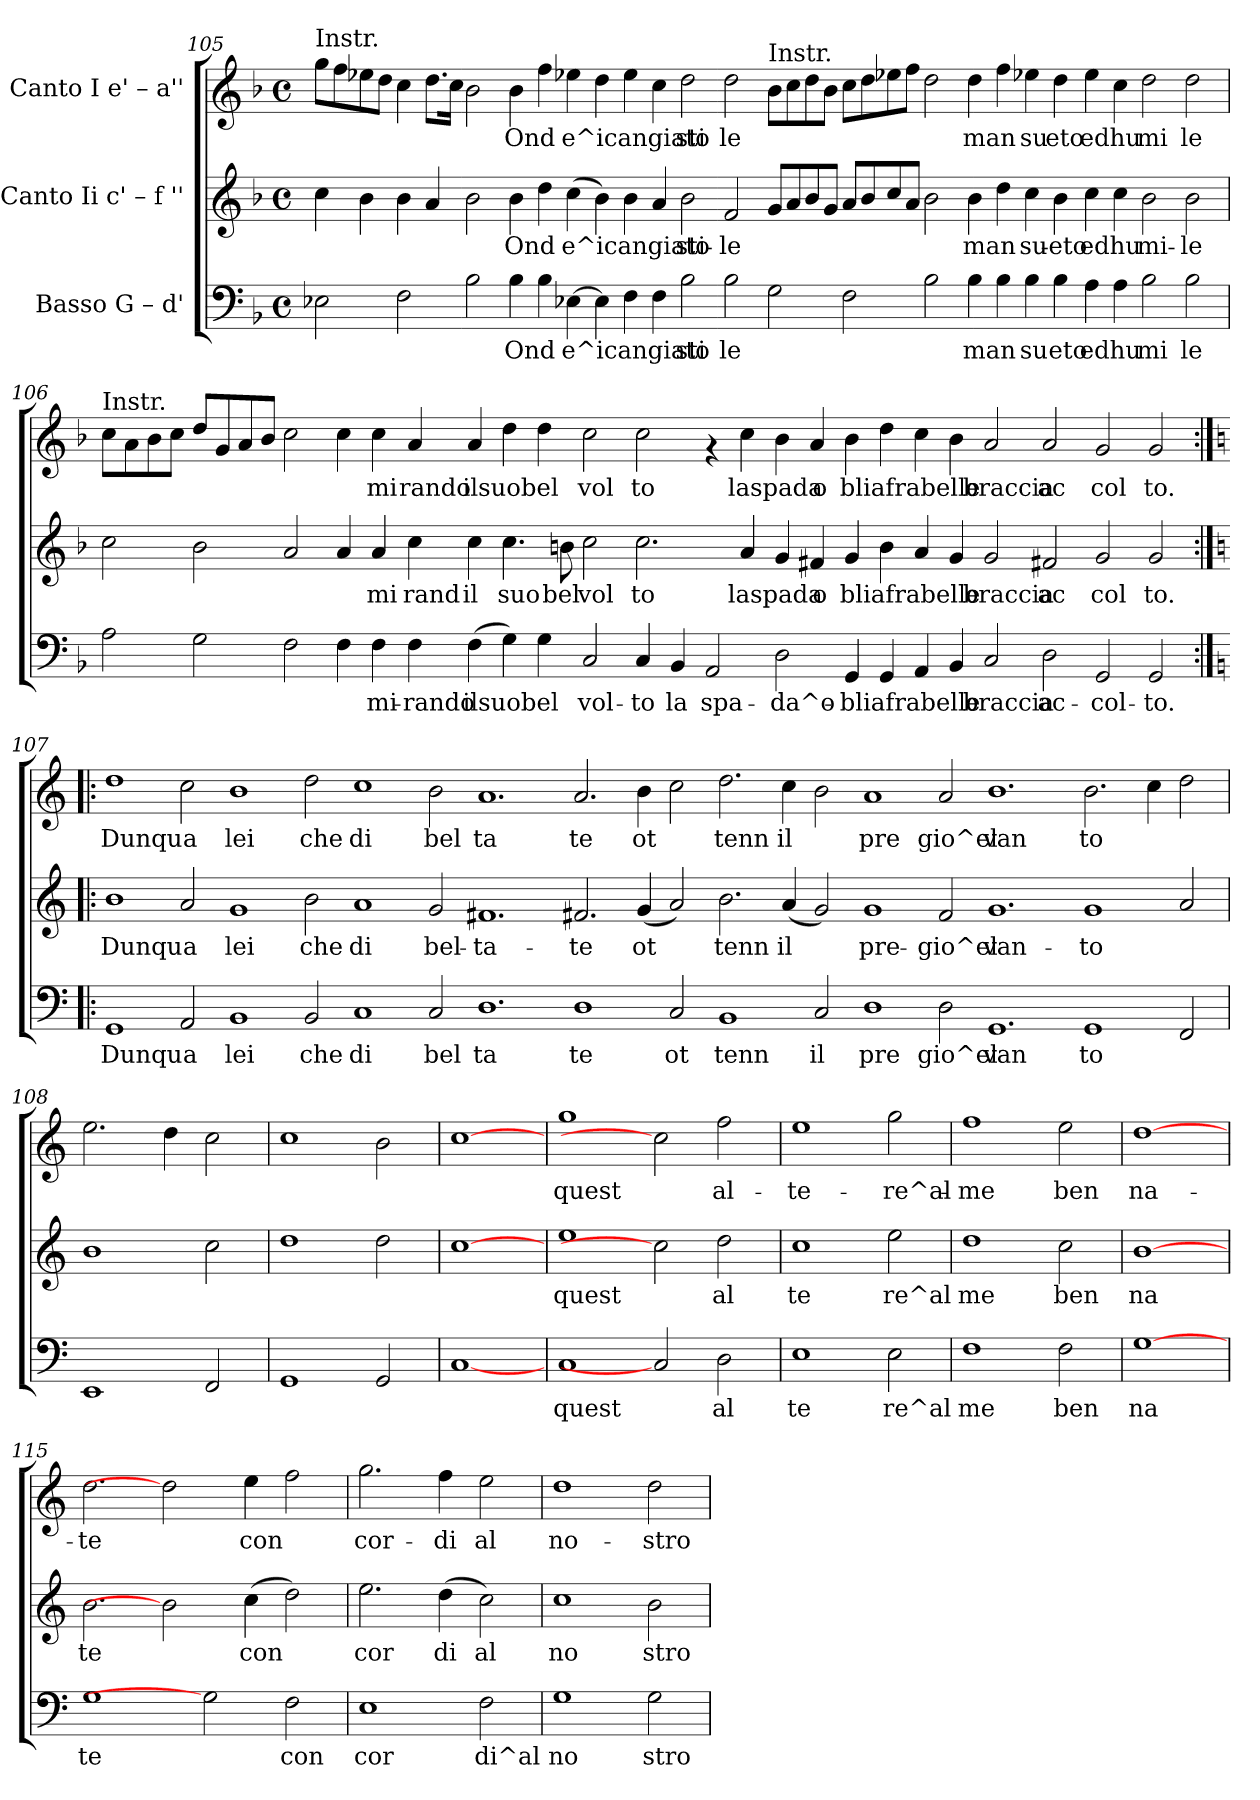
**kern	**text	**kern	**text	**kern	**text
*part3	*part3	*part2	*part2	*part1	*part1
*staff3	*staff3	*staff2	*staff2	*staff1	*staff1
*I"Basso  G – d'	*	*I"Canto Ii  c' – f ''	*	*I"Canto I  e' – a''	*
*clefF4	*	*clefG2	*	*clefG2	*
*k[b-]	*	*k[b-]	*	*k[b-]	*
*F:	*	*F:	*	*F:	*
*M4/4	*	*M4/4	*	*M4/4	*
*met(c)	*	*met(c)	*	*met(c)	*
=105	=105	=105	=105	=105	=105
!	!	!	!	!LO:TX:a:t=Instr.	!
!	!LO:LY:b:cj	!	!LO:LY:b:cj	!	!LO:LY:b:cj
2E-X\	.	4cc\	.	8gg\L	.
!	!	!	!	!	!LO:LY:b:cj
.	.	.	.	8ff\	.
!	!	!	!LO:LY:b:cj	!	!LO:LY:b:cj
.	.	4b-\	.	8ee-X\	.
!	!	!	!	!	!LO:LY:b:cj
.	.	.	.	8dd\J	.
!	!LO:LY:b:cj	!	!LO:LY:b:cj	!	!LO:LY:b:cj
2F\	.	4b-\	.	4cc\	.
!	!	!	!LO:LY:b:cj	!	!LO:LY:b:cj
.	.	4a/	.	8.dd\L	.
!	!	!	!	!	!LO:LY:b:cj
.	.	.	.	16cc\J	.
!	!LO:LY:b:cj	!	!LO:LY:b:cj	!	!LO:LY:b:cj
2B-\	.	2b-\	.	2b-\	.
!	!LO:LY:b:cj	!	!LO:LY:b:cj	!	!LO:LY:b:cj
4B-\	Ond	4b-\	Ond	4b-\	Ond
!	!LO:LY:b:cj	!	!LO:LY:b:cj	!	!LO:LY:b:cj
4B-\	.	4dd\	.	4ff\	.
!	!LO:LY:b:cj	!	!LO:LY:b:cj	!	!LO:LY:b:cj
[<4E-X\	e^icangiato	(<4cc\	e^icangiato	4ee-X\	e^icangiato
!	!LO:LY:b:cj	!	!LO:LY:b:cj	!	!LO:LY:b:cj
4E-\]	.	4b-\)	.	4dd\	.
!	!LO:LY:b:cj	!	!LO:LY:b:cj	!	!LO:LY:b:cj
4F\	.	4b-\	.	4ee-\	.
!	!LO:LY:b:cj	!	!LO:LY:b:cj	!	!LO:LY:b:cj
4F\	.	4a/	.	4cc\	.
!	!LO:LY:b:cj	!	!LO:LY:b:cj	!	!LO:LY:b:cj
2B-\	sti	2b-\	sti-	2dd\	sti
!	!LO:LY:b:cj	!	!LO:LY:b:cj	!	!LO:LY:b:cj
2B-\	le	2f/	-le	2dd\	le
!	!	!	!	!LO:TX:a:t=Instr.	!
!	!LO:LY:b:cj	!	!LO:LY:b:cj	!	!LO:LY:b:cj
2G\	.	8g/L	.	8b-\L	.
!	!	!	!LO:LY:b:cj	!	!LO:LY:b:cj
.	.	8a/	.	8cc\	.
!	!	!	!LO:LY:b:cj	!	!LO:LY:b:cj
.	.	8b-/	.	8dd\	.
!	!	!	!LO:LY:b:cj	!	!LO:LY:b:cj
.	.	8g/J	.	8b-\J	.
!	!LO:LY:b:cj	!	!LO:LY:b:cj	!	!LO:LY:b:cj
2F\	.	8a/L	.	8cc\L	.
!	!	!	!LO:LY:b:cj	!	!LO:LY:b:cj
.	.	8b-/	.	8dd\	.
!	!	!	!LO:LY:b:cj	!	!LO:LY:b:cj
.	.	8cc/	.	8ee-X\	.
!	!	!	!LO:LY:b:cj	!	!LO:LY:b:cj
.	.	8a/J	.	8ff\J	.
!	!LO:LY:b:cj	!	!LO:LY:b:cj	!	!LO:LY:b:cj
2B-\	.	2b-\	.	2dd\	.
!	!LO:LY:b:cj	!	!LO:LY:b:cj	!	!LO:LY:b:cj
4B-\	man	4b-\	man-	4dd\	man
!	!LO:LY:b:cj	!	!LO:LY:b:cj	!	!LO:LY:b:cj
4B-\	.	4dd\	--	4ff\	.
!	!LO:LY:b:cj	!	!LO:LY:b:cj	!	!LO:LY:b:cj
4B-\	su	4cc\	-su-	4ee-X\	su
!	!LO:LY:b:cj	!	!LO:LY:b:cj	!	!LO:LY:b:cj
4B-\	eto	4b-\	-eto	4dd\	eto
!	!LO:LY:b:cj	!	!LO:LY:b:cj	!	!LO:LY:b:cj
4A\	edhu	4cc\	edhu-	4ee-\	edhu
!	!LO:LY:b:cj	!	!LO:LY:b:cj	!	!LO:LY:b:cj
4A\	.	4cc\	--	4cc\	.
!	!LO:LY:b:cj	!	!LO:LY:b:cj	!	!LO:LY:b:cj
2B-\	mi	2b-\	-mi-	2dd\	mi
!	!LO:LY:b:cj	!	!LO:LY:b:cj	!	!LO:LY:b:cj
2B-\	le	2b-\	-le	2dd\	le
!!LO:PB:g=z
=106	=106	=106	=106	=106	=106
!	!	!	!	!LO:TX:a:t=Instr.	!
!	!LO:LY:b:cj	!	!LO:LY:b:cj	!	!LO:LY:b:cj
2A\	.	2cc\	.	8cc\L	.
!	!	!	!	!	!LO:LY:b:cj
.	.	.	.	8a\	.
!	!	!	!	!	!LO:LY:b:cj
.	.	.	.	8b-\	.
!	!	!	!	!	!LO:LY:b:cj
.	.	.	.	8cc\J	.
!	!LO:LY:b:cj	!	!LO:LY:b:cj	!	!LO:LY:b:cj
2G\	.	2b-\	.	8dd/L	.
!	!	!	!	!	!LO:LY:b:cj
.	.	.	.	8g/	.
!	!	!	!	!	!LO:LY:b:cj
.	.	.	.	8a/	.
!	!	!	!	!	!LO:LY:b:cj
.	.	.	.	8b-/J	.
!	!LO:LY:b:cj	!	!LO:LY:b:cj	!	!LO:LY:b:cj
2F\	.	2a/	.	2cc\	.
!	!LO:LY:b:cj	!	!LO:LY:b:cj	!	!LO:LY:b:cj
4F\	.	4a/	.	4cc\	.
!	!LO:LY:b:cj	!	!LO:LY:b:cj	!	!LO:LY:b:cj
4F\	mi-	4a/	mi	4cc\	mi
!	!LO:LY:b:cj	!	!LO:LY:b:cj	!	!LO:LY:b:cj
4F\	-rando	4cc\	rand	4a/	rando
!	!LO:LY:b:cj	!	!LO:LY:b:cj	!	!LO:LY:b:cj
(<4F\	ilsuobel	4cc\	il	4a/	ilsuobel
!	!LO:LY:b:cj	!	!LO:LY:b:cj	!	!LO:LY:b:cj
4G\)	.	4.cc\	suo	4dd\	.
!	!LO:LY:b:cj	!	!	!	!LO:LY:b:cj
4G\	.	.	.	4dd\	.
!	!	!	!LO:LY:b:cj	!	!
.	.	8bn\	bel	.	.
!	!LO:LY:b:cj	!	!LO:LY:b:cj	!	!LO:LY:b:cj
2C/	vol-	2cc\	vol	2cc\	vol
!	!LO:LY:b:cj	!	!LO:LY:b:cj	!	!LO:LY:b:cj
4C/	-to	2.cc\	to	2cc\	to
!	!LO:LY:b:cj	!	!	!	!
4BB-/	la	.	.	.	.
!	!LO:LY:b:cj	!	!	!	!
2AA/	spa-	.	.	4rf	.
!	!	!	!LO:LY:b:cj	!	!LO:LY:b:cj
.	.	4a/	laspada	4cc\	laspada
!	!LO:LY:b:cj	!	!LO:LY:b:cj	!	!LO:LY:b:cj
2D\	-da^o-	4g/	.	4b-\	.
!	!	!	!LO:LY:b:cj	!	!LO:LY:b:cj
.	.	4f#X/	o	4a/	o
!	!LO:LY:b:cj	!	!LO:LY:b:cj	!	!LO:LY:b:cj
4GG/	-bliafrabelle	4g/	bliafrabelle	4b-\	bliafrabelle
!	!LO:LY:b:cj	!	!LO:LY:b:cj	!	!LO:LY:b:cj
4GG/	.	4b\	.	4dd\	.
!	!LO:LY:b:cj	!	!LO:LY:b:cj	!	!LO:LY:b:cj
4AA/	.	4a/	.	4cc\	.
!	!LO:LY:b:cj	!	!LO:LY:b:cj	!	!LO:LY:b:cj
4BB-/	.	4g/	.	4b-\	.
!	!LO:LY:b:cj	!	!LO:LY:b:cj	!	!LO:LY:b:cj
2C/	braccia	2g/	braccia	2a/	braccia
!	!LO:LY:b:cj	!	!LO:LY:b:cj	!	!LO:LY:b:cj
2D\	ac-	2f#X/	ac	2a/	ac
!	!LO:LY:b:cj	!	!LO:LY:b:cj	!	!LO:LY:b:cj
2GG/	-col-	2g/	col	2g/	col
!	!LO:LY:b:cj	!	!LO:LY:b:cj	!	!LO:LY:b:cj
2GG/	-to.	2g/	to.	2g/	to.
!!LO:PB:g=z
=107:|!|:	=107:|!|:	=107:|!|:	=107:|!|:	=107:|!|:	=107:|!|:
*k[]	*	*k[]	*	*k[]	*
*C:	*	*C:	*	*C:	*
!	!LO:LY:b:cj	!	!LO:LY:b:cj	!	!LO:LY:b:cj
1GG	Dunqu	1b	Dunqu	1dd	Dunqu
!	!LO:LY:b:cj	!	!LO:LY:b:cj	!	!LO:LY:b:cj
2AA/	a	2a/	a	2cc\	a
!	!LO:LY:b:cj	!	!LO:LY:b:cj	!	!LO:LY:b:cj
1BB	lei	1g	lei	1b	lei
!	!LO:LY:b:cj	!	!LO:LY:b:cj	!	!LO:LY:b:cj
2BB/	che	2b\	che	2dd\	che
!	!LO:LY:b:cj	!	!LO:LY:b:cj	!	!LO:LY:b:cj
1C	di	1a	di	1cc	di
!	!LO:LY:b:cj	!	!LO:LY:b:cj	!	!LO:LY:b:cj
2C/	bel	2g/	bel-	2b\	bel
!	!LO:LY:b:cj	!	!LO:LY:b:cj	!	!LO:LY:b:cj
1.D	ta	1.f#X	-ta-	1.a	ta
!	!LO:LY:b:cj	!	!LO:LY:b:cj	!	!LO:LY:b:cj
1D	te	2.f#X/	-te	2.a/	te
!	!	!	!LO:LY:b:cj	!	!LO:LY:b:cj
.	.	(<4g/	ot-	4b\	ot
!	!LO:LY:b:cj	!	!LO:LY:b:cj	!	!LO:LY:b:cj
2C/	ot	2a/)	--	2cc\	.
!	!LO:LY:b:cj	!	!LO:LY:b:cj	!	!LO:LY:b:cj
1BB	tenn	2.b\	-tenn	2.dd\	tenn
!	!	!	!LO:LY:b:cj	!	!LO:LY:b:cj
.	.	(<4a/	il	4cc\	il
!	!LO:LY:b:cj	!	!LO:LY:b:cj	!	!LO:LY:b:cj
2C/	il	2g/)	.	2b\	.
!	!LO:LY:b:cj	!	!LO:LY:b:cj	!	!LO:LY:b:cj
1D	pre	1g	pre-	1a	pre
!	!LO:LY:b:cj	!	!LO:LY:b:cj	!	!LO:LY:b:cj
2D\	gio^el	2f#/	-gio^el	2a/	gio^el
!	!LO:LY:b:cj	!	!LO:LY:b:cj	!	!LO:LY:b:cj
1.GG	van	1.g	van-	1.b	van
!	!LO:LY:b:cj	!	!LO:LY:b:cj	!	!LO:LY:b:cj
1GG	to	1g	-to	2.b\	to
!	!	!	!	!	!LO:LY:b:cj
.	.	.	.	4cc\	.
!	!LO:LY:b:cj	!	!LO:LY:b:cj	!	!LO:LY:b:cj
2FF/	.	2a/	.	2dd\	.
!!LO:LB:g=z
=108	=108	=108	=108	=108	=108
!	!LO:LY:b:cj	!	!LO:LY:b:cj	!	!LO:LY:b:cj
1EE	.	1b	.	2.ee\	.
!	!	!	!	!	!LO:LY:b:cj
.	.	.	.	4dd\	.
!	!LO:LY:b:cj	!	!LO:LY:b:cj	!	!LO:LY:b:cj
2FF/	.	2cc\	.	2cc\	.
=109	=109	=109	=109	=109	=109
!	!LO:LY:b:cj	!	!LO:LY:b:cj	!	!LO:LY:b:cj
1GG	.	1dd	.	1cc	.
!	!LO:LY:b:cj	!	!LO:LY:b:cj	!	!LO:LY:b:cj
2GG/	.	2dd\	.	2b\	.
=110	=110	=110	=110	=110	=110
!	!LO:LY:b:cj	!	!LO:LY:b:cj	!	!LO:LY:b:cj
[1C	.	[1cc	.	[1cc	.
=111	=111	=111	=111	=111	=111
!	!LO:LY:b:cj	!	!LO:LY:b:cj	!	!LO:LY:b:cj
1C	quest	1ee	quest	1gg	quest
2C]	.	2cc]	.	2cc]	.
!	!LO:LY:b:cj	!	!LO:LY:b:cj	!	!LO:LY:b:cj
2D\	al	2dd\	al	2ff\	al-
=112	=112	=112	=112	=112	=112
!	!LO:LY:b:cj	!	!LO:LY:b:cj	!	!LO:LY:b:cj
1E	te	1cc	te	1ee	-te-
!	!LO:LY:b:cj	!	!LO:LY:b:cj	!	!LO:LY:b:cj
2E\	re^al	2ee\	re^al	2gg\	-re^al-
=113	=113	=113	=113	=113	=113
!	!LO:LY:b:cj	!	!LO:LY:b:cj	!	!LO:LY:b:cj
1F	me	1dd	me	1ff	-me
!	!LO:LY:b:cj	!	!LO:LY:b:cj	!	!LO:LY:b:cj
2F\	ben	2cc\	ben	2ee\	ben
=114	=114	=114	=114	=114	=114
!	!LO:LY:b:cj	!	!LO:LY:b:cj	!	!LO:LY:b:cj
[1G	na	[1b	na	[1dd	na-
=115	=115	=115	=115	=115	=115
!	!LO:LY:b:cj	!	!LO:LY:b:cj	!	!LO:LY:b:cj
1G	te	2.b\	te	2.dd\	-te
.	.	2b]	.	2dd]	.
2G]	.	.	.	.	.
!	!	!	!LO:LY:b:cj	!	!LO:LY:b:cj
.	.	(>4cc\	con	4ee\	con-
!	!LO:LY:b:cj	!	!LO:LY:b:cj	!	!LO:LY:b:cj
2F\	con	2dd\)	.	2ff\	--
=116	=116	=116	=116	=116	=116
!	!LO:LY:b:cj	!	!LO:LY:b:cj	!	!LO:LY:b:cj
1E	cor	2.ee\	cor	2.gg\	-cor-
!	!	!	!LO:LY:b:cj	!	!LO:LY:b:cj
.	.	(<4dd\	di	4ff\	-di
!	!LO:LY:b:cj	!	!LO:LY:b:cj	!	!LO:LY:b:cj
2F\	di^al	2cc\)	al	2ee\	al
=117	=117	=117	=117	=117	=117
!	!LO:LY:b:cj	!	!LO:LY:b:cj	!	!LO:LY:b:cj
1G	no	1cc	no	1dd	no-
!	!LO:LY:b:cj	!	!LO:LY:b:cj	!	!LO:LY:b:cj
2G\	stro	2b\	stro	2dd\	-stro
=	=	=	=	=	=
*-	*-	*-	*-	*-	*-
